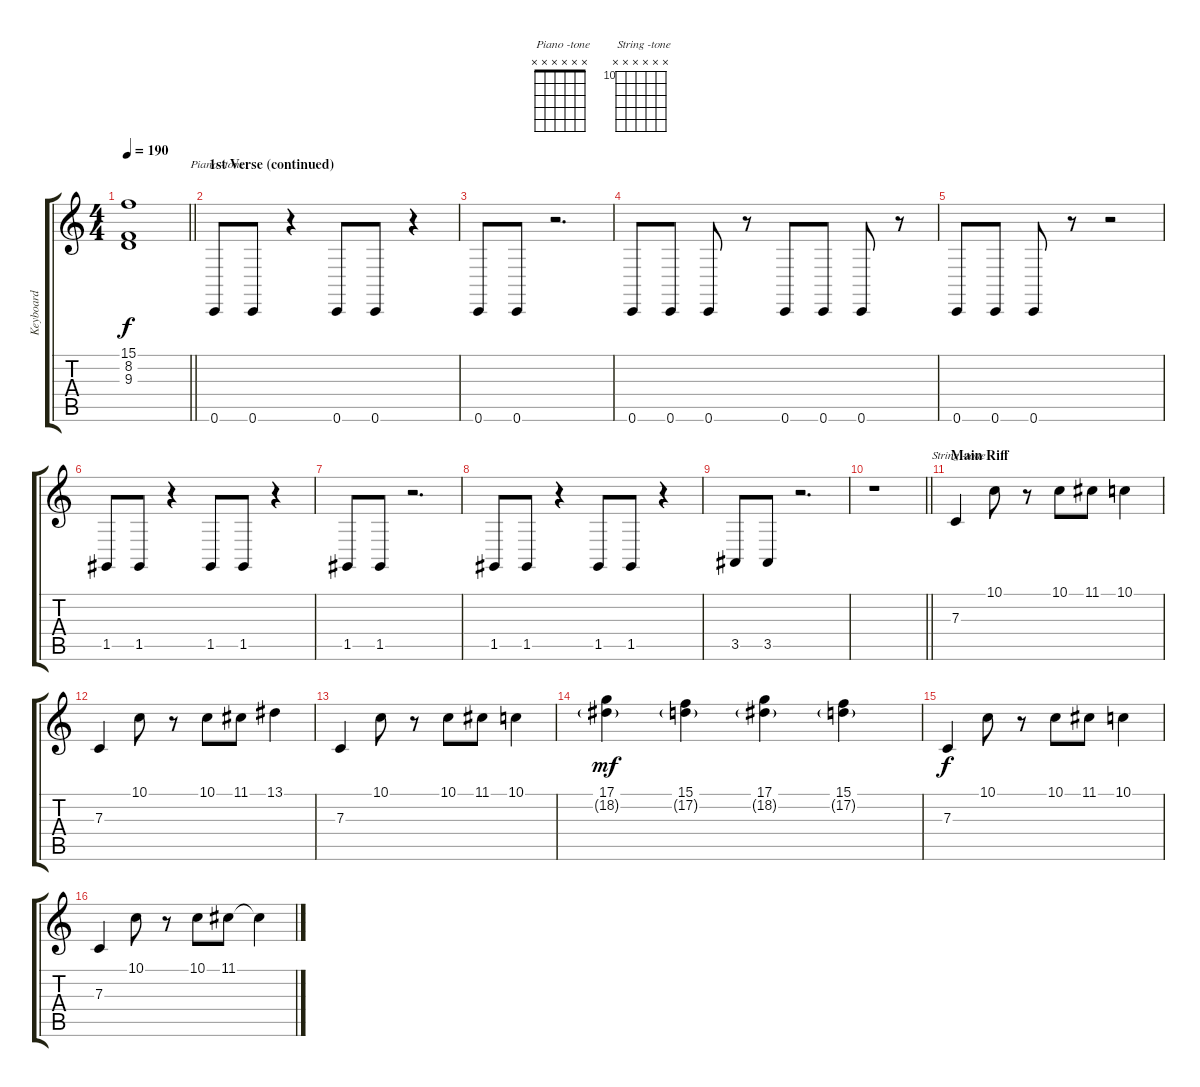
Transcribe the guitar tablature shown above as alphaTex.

\track ("Keyboard" "Keyboard") {instrument stringensemble1}
\staff {score tabs}
\tuning (D4 A3 F3 C3 G2 C2) {hide}
\chord ("  Piano -tone" x x x x x x)
\chord ("  String -tone" x x x x x x) {firstfret 10}
\ts (4 4)
\tempo 190
\clef g2
\barLineRight lightlight
\ks c
(15.1 8.2 9.3).1{dy f} |
\section ("" "1st Verse (continued)")
0.6.8{ch "  Piano -tone" volume 8 instrument electricgrandpiano} 0.6.8 r.4 0.6.8 0.6.8 r.4 |
0.6.8 0.6.8 r.2{d} |
0.6.8 0.6.8 0.6.8 r.8 0.6.8 0.6.8 0.6.8 r.8 |
0.6.8 0.6.8 0.6.8 r.8 r.2 |
1.5.8 1.5.8 r.4 1.5.8 1.5.8 r.4 |
1.5.8 1.5.8 r.2{d} |
1.5.8 1.5.8 r.4 1.5.8 1.5.8 r.4 |
3.5.8 3.5.8 r.2{d} |
\barLineRight lightlight
r.1 |
\section ("" "Main Riff")
7.3.4{ch "  String -tone" volume 10 instrument stringensemble1} 10.1.8 r.8 10.1.8 11.1.8 10.1.4 |
7.3.4 10.1.8 r.8 10.1.8 11.1.8 13.1.4 |
7.3.4 10.1.8 r.8 10.1.8 11.1.8 10.1.4 |
(17.1 18.2{g}).4{dy mf} (15.1 17.2{g}).4 (17.1 18.2{g}).4 (15.1 17.2{g}).4 |
7.3.4{dy f} 10.1.8 r.8 10.1.8 11.1.8 10.1.4 |
7.3.4 10.1.8 r.8 10.1.8 11.1.8 11.1{t}.4
